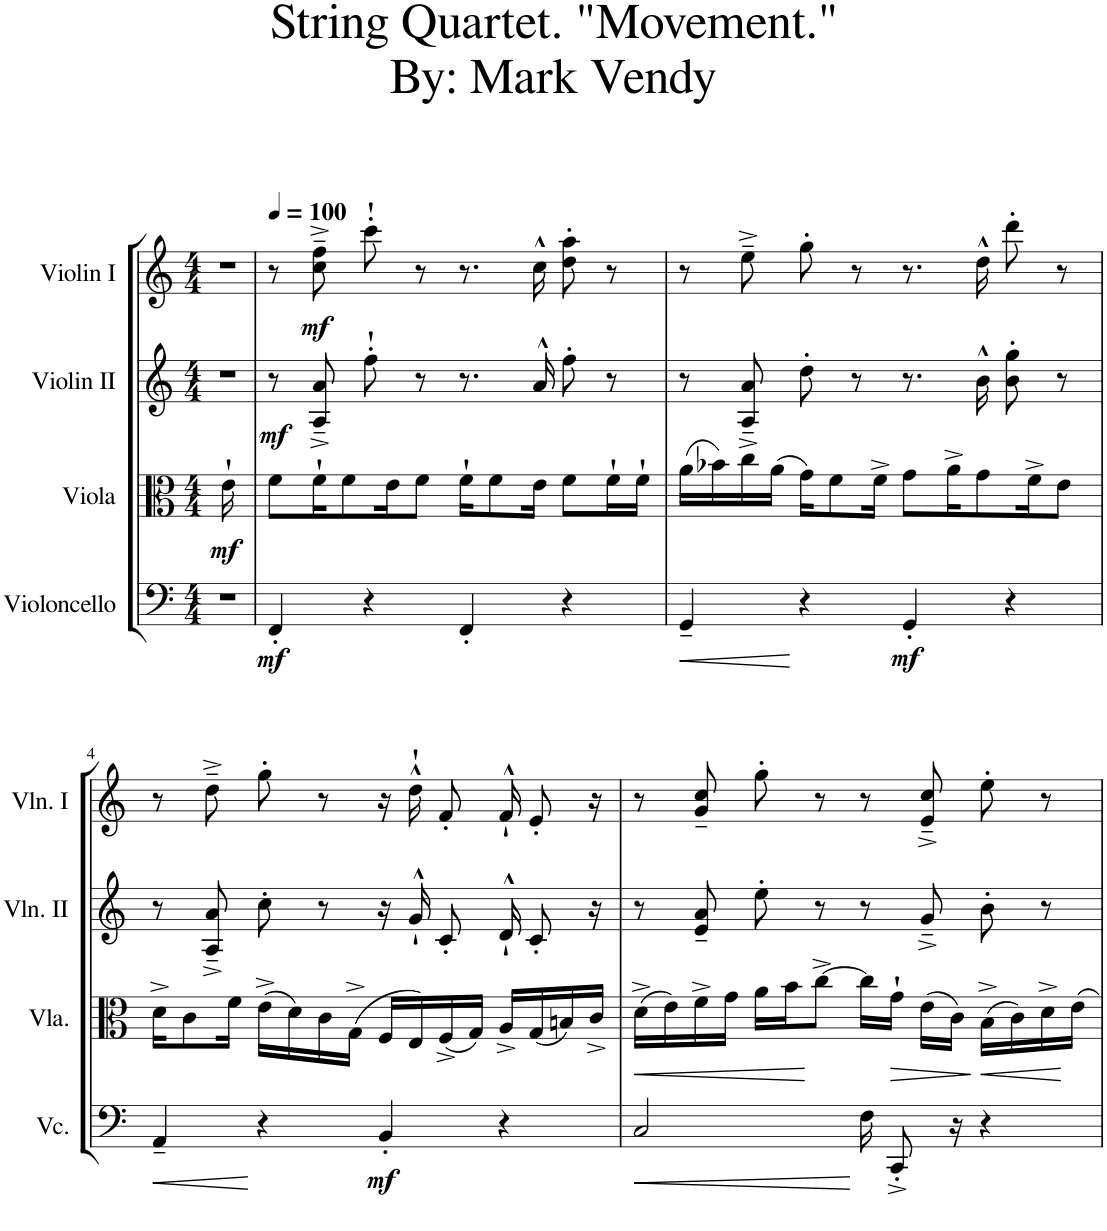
**kern	**dynam	**kern	**dynam	**kern	**dynam	**kern	**dynam
*part4	*part4	*part3	*part3	*part2	*part2	*part1	*part1
*staff4	*staff4	*staff3	*staff3	*staff2	*staff2	*staff1	*staff1
*I"Violoncello	*	*I"Viola	*	*I"Violin II	*	*I"Violin I	*
*I'Vc.	*	*I'Vla.	*	*I'Vln. II	*	*I'Vln. I	*
*clefF4	*	*clefC3	*	*clefG2	*	*clefG2	*
*k[]	*	*k[]	*	*k[]	*	*k[]	*
*M4/4	*	*M4/4	*	*M4/4	*	*M4/4	*
=1	=1	=1	=1	=1	=1	=1	=1
!	!	!	!LO:DY:b	!	!	!	!
1r	.	16e`\	mf	1r	.	1r	.
.	.	2...ryy	.	.	.	.	.
=2	=2	=2	=2	=2	=2	=2	=2
*	*	*	*	*	*	*MM100	*
!	!LO:DY:b	!	!	!	!LO:DY:b	!	!
4FF'/	mf	8f\L	.	8r	mf	8r	.
!	!	!	!	!	!	!	!LO:DY:b
.	.	16f`\K	.	8A/~^ 8a/~^	.	8cc\~^ 8ff\~^	mf
.	.	8f\	.	.	.	.	.
4r	.	.	.	8ff'`\	.	8ccc'`\	.
.	.	16e\K	.	.	.	.	.
.	.	8f\J	.	8r	.	8r	.
4FF'/	.	16f`\KL	.	8.r	.	8.r	.
.	.	8f\	.	.	.	.	.
.	.	16e\Jk	.	16a^^/	.	16cc^^\	.
4r	.	8f\L	.	8ff'\	.	8dd\' 8aa\'	.
.	.	16f`\L	.	8r	.	8r	.
.	.	16f`\JJ	.	.	.	.	.
=3	=3	=3	=3	=3	=3	=3	=3
!	!LO:HP:b	!	!	!	!	!	!
4GG~/	<	(16a\LL	.	8r	.	8r	.
.	.	16b-X\)	.	.	.	.	.
.	.	16cc\	.	8A/~^ 8a/~^	.	8ee~^\	.
.	.	(16a\JJ	.	.	.	.	.
4r	.	16g\KL)	.	8dd'\	.	8gg'\	.
.	.	8f\	.	.	.	.	.
.	.	.	.	8r	.	8r	.
.	.	16f^\Jk	.	.	.	.	.
!	!LO:DY:b	!	!	!	!	!	!
4GG'/	mf	8g\L	.	8.r	.	8.r	.
.	.	16a^\K	.	.	.	.	.
.	.	8g\	.	16b^^\	.	16dd^^\	.
4r	.	.	.	8b\' 8gg\'	.	8ddd'\	.
.	.	16f^\K	.	.	.	.	.
.	.	8e\J	.	8r	.	8r	.
!!LO:LB:g=z
=4	=4	=4	=4	=4	=4	=4	=4
!	!LO:HP:b	!	!	!	!	!	!
4AA~/	<	16d^\KL	.	8r	.	8r	.
.	.	8c\	.	.	.	.	.
.	.	.	.	8A/~^ 8a/~^	.	8dd~^\	.
.	.	16f\Jk	.	.	.	.	.
4r	[	(16e^\LL	.	8cc'\	.	8gg'\	.
.	.	16d\)	.	.	.	.	.
.	.	16c\	.	8r	.	8r	.
.	.	(16G^\JJ	.	.	.	.	.
!	!LO:DY:b	!	!	!	!	!	!
4BB'/	mf	16F/LL	.	16r	.	16r	.
.	.	16E/)	.	16g^^`/KL	.	16dd^^`/KL	.
.	.	(16F^/	.	8c'/J	.	8f'/J	.
.	.	16G/JJ)	.	.	.	.	.
4r	.	16A^/LL	.	16d^^`/KL	.	16f^^`/KL	.
.	.	(16G/	.	8c'/J	.	8e'/J	.
.	.	16Bn/)	.	.	.	.	.
.	.	16c^/JJ	.	16r	.	16r	.
=5	=5	=5	=5	=5	=5	=5	=5
!	!	!	!LO:HP:b	!	!	!	!
2C/	.	(16d^\LL	<	8r	.	8r	.
.	.	16e\)	.	.	.	.	.
.	.	16f^\	.	8e/~ 8a/~	.	8g/~ 8cc/~	.
.	.	16g\JJ	.	.	.	.	.
.	.	16a\LL	.	8ee'\	.	8gg'\	.
.	.	16b\J	.	.	.	.	.
.	.	[8cc^\J	.	8r	.	8r	.
16F/KL	[	16cc\LL]	.	8r	.	8r	.
!	!	!	!LO:HP:b	!	!	!	!
8CC'^/J	.	16g`\JJ	>	.	.	.	.
.	.	(16e\LL	.	8g~^/	.	8e/~^ 8cc/~^	.
16r	.	16c\JJ)	.	.	.	.	.
4r	.	(16B^\LL	[	8b'\	.	8ee'\	.
.	.	16c\)	.	.	.	.	.
.	.	16d^\	.	8r	.	8r	.
.	.	16e\JJ	]	.	.	.	.
=	=	=	=	=	=	=	=
*-	*-	*-	*-	*-	*-	*-	*-
